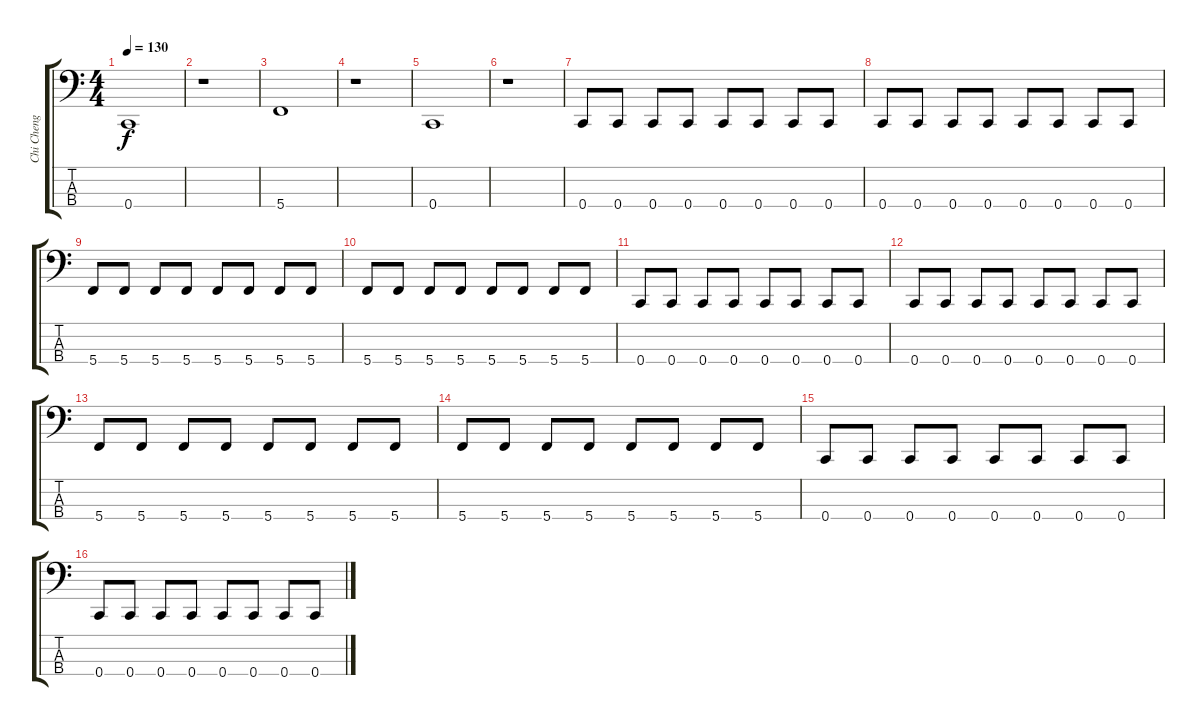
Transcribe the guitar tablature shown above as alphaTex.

\track ("Chi Cheng" "Chi Cheng") {instrument electricbassfinger}
\staff {score tabs}
\tuning (G2 D2 G1 C1) {hide}
\ts (4 4)
\tempo 130
\clef f4
\ks c
0.4.1{dy f} |
r.1 |
5.4.1 |
r.1 |
0.4.1 |
r.1 |
0.4.8 0.4.8 0.4.8 0.4.8 0.4.8 0.4.8 0.4.8 0.4.8 |
0.4.8 0.4.8 0.4.8 0.4.8 0.4.8 0.4.8 0.4.8 0.4.8 |
5.4.8 5.4.8 5.4.8 5.4.8 5.4.8 5.4.8 5.4.8 5.4.8 |
5.4.8 5.4.8 5.4.8 5.4.8 5.4.8 5.4.8 5.4.8 5.4.8 |
0.4.8 0.4.8 0.4.8 0.4.8 0.4.8 0.4.8 0.4.8 0.4.8 |
0.4.8 0.4.8 0.4.8 0.4.8 0.4.8 0.4.8 0.4.8 0.4.8 |
5.4.8 5.4.8 5.4.8 5.4.8 5.4.8 5.4.8 5.4.8 5.4.8 |
5.4.8 5.4.8 5.4.8 5.4.8 5.4.8 5.4.8 5.4.8 5.4.8 |
0.4.8 0.4.8 0.4.8 0.4.8 0.4.8 0.4.8 0.4.8 0.4.8 |
0.4.8 0.4.8 0.4.8 0.4.8 0.4.8 0.4.8 0.4.8 0.4.8
